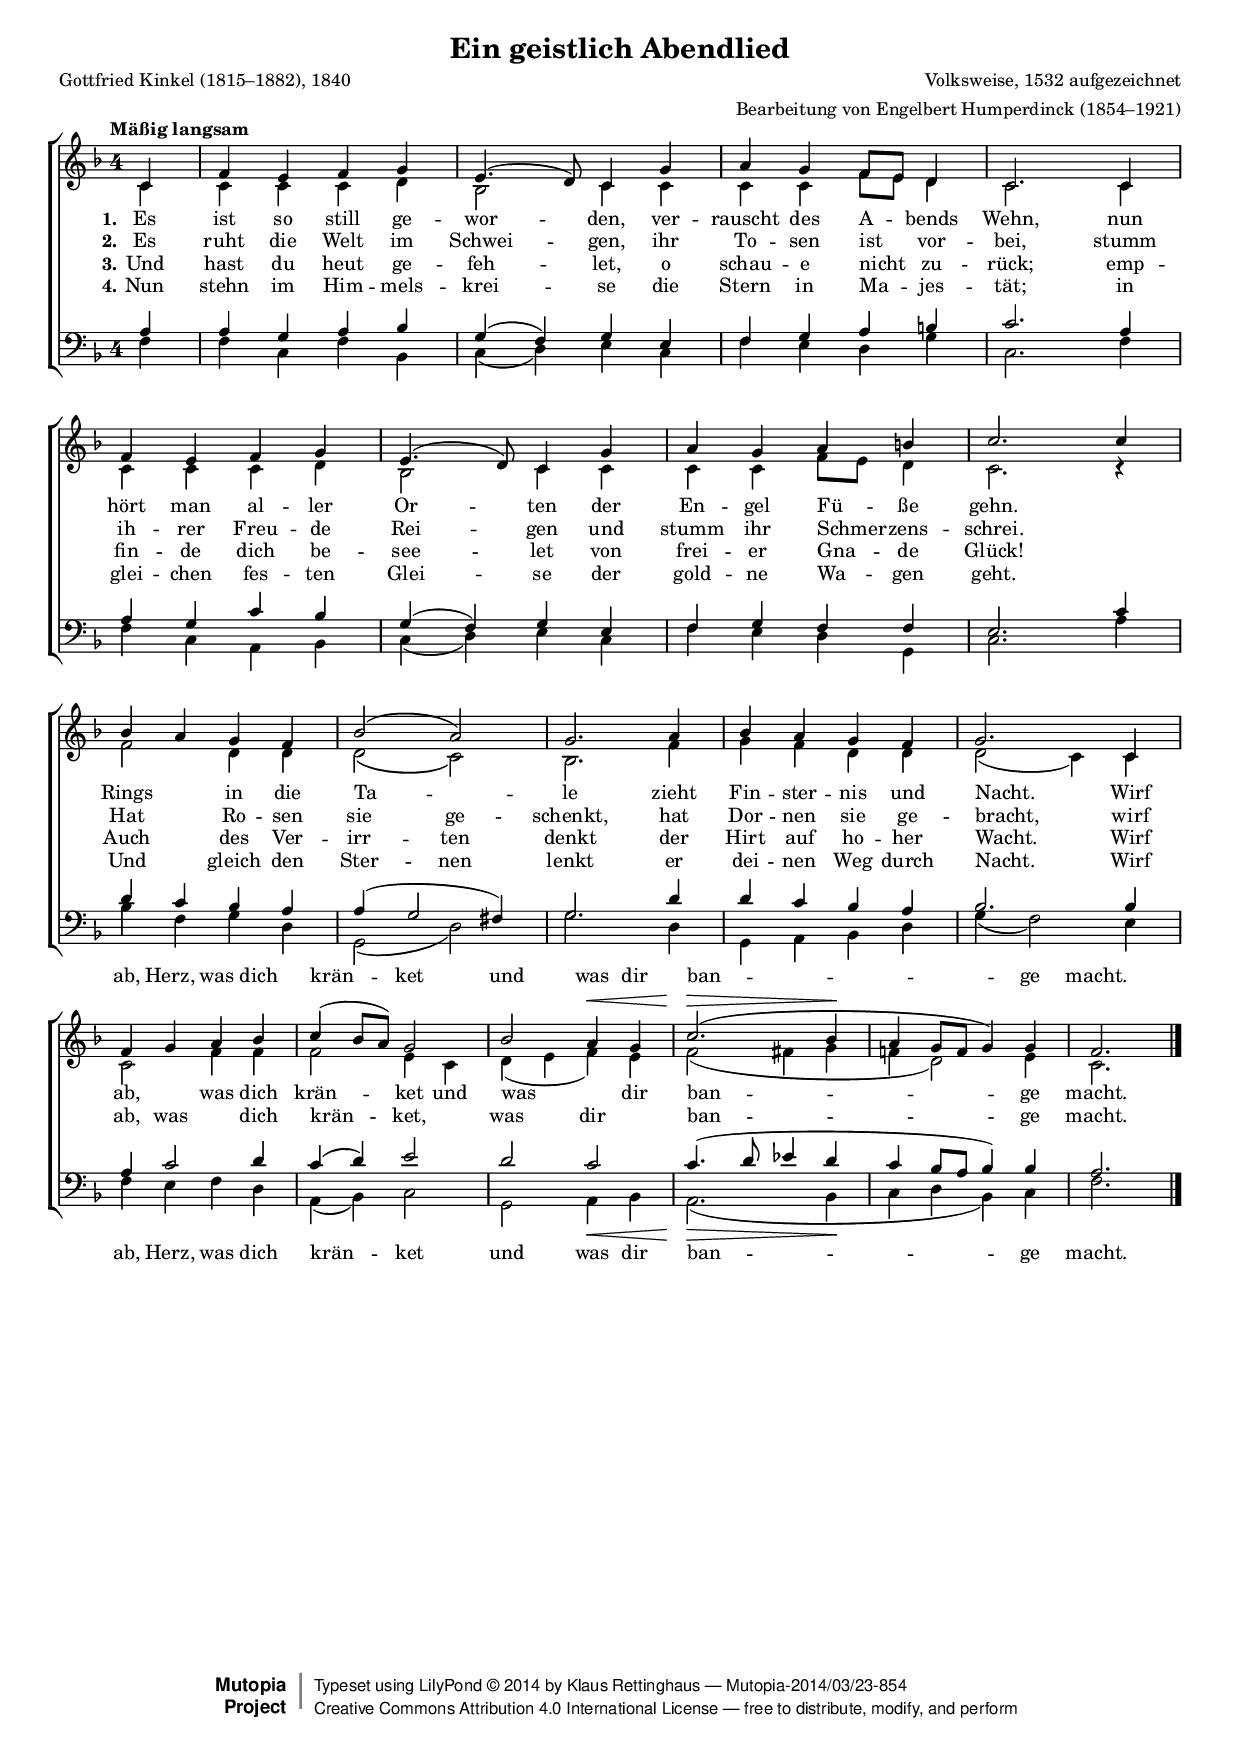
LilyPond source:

\include "deutsch.ly" 

#(set-global-staff-size 15.5) 

\version "2.18.0" 

global = { \key f \major \time 4/4 \tempo "Mäßig langsam" } 

SAbendlied = \relative f' { 
\partial 4 
c4 f e f g e4.( d8) c4 
g' a g f8[ e] d4 c2. 
c4 \break f e f g e4.( d8) c4 
g' a g a h c2. 
c4 \break b a g f b2( a) g2. 
a4 b a g f g2. 
c,4 \break f g a b c( b8[ a]) g2 
b a4\< g c2.(\> b4\! a g8[ f] g4) g f2. 
\bar "|." 
} 

AAbendlied = \relative f' { 
\partial 4
c4 c c c d b2 c4 
c c c f8[ e] d4 c2. 
c4 c c c d b2 c4 
c c c f8[ e] d4 c2. 
r4 f2 d4 d d2\( c\) b2. 
f'4 g f d d d2( c4) 
c c2 f4 f f2 e4 
c d( e f) e f2( fis4 g f! d2) e4 c2. 
} 

TAbendlied = \relative f { 
\partial 4
a4 a g a b g( f) g  
e f g a h c2. 
a4 a g c b g( f) g 
e f g f f e2. 
c'4 d c b a a( g2 fis4) g2. 
d'4 d c b a b2. 
b4 a c2 d4 c( d) e2 
d c c4.( d8 es4 d c b8[ a] b4) b a2. 
} 

BAbendlied = \relative f { 
\partial 4
f4 f c f b, c( d) e 
c f e d g c,2. 
f4 f c a b c( d) e 
c f e d g, c2. 
a'4 b f g d g,2( d') g2. 
d4 g, a b d g( f2) 
e4 f e f d a( b) c2 
g a4\< b a2.(\> b4\! c d b) c f2. 
\bar "|." 
} 


LAbendliedA = \lyricmode { 
\set stanza = "1." 
Es ist so still ge -- wor -- den, ver -- rauscht des A -- bends Wehn, 
nun hört man al -- ler Or -- ten der En -- gel Fü -- ße gehn. 
Rings in die Ta -- _ le zieht Fin -- ster -- nis und Nacht. 
Wirf ab, was dich krän -- ket und was dir ban -- ge macht. 
} 

LAbendliedB = \lyricmode { 
\set stanza = "2." 
Es ruht die Welt im Schwei -- gen, ihr To -- sen ist vor -- bei,  
stumm ih -- rer Freu -- de Rei -- gen und stumm ihr Schmer -- zens -- schrei.
Hat Ro -- sen sie ge -- schenkt, hat Dor -- nen sie ge -- bracht, 
wirf 
} 

LAbendliedC = \lyricmode { 
\set stanza = "3." 
Und hast du heut ge -- feh -- let, o schau -- e nicht zu -- rück; 
emp -- fin -- de dich be -- see -- let von frei -- er Gna -- de Glück! 
Auch des Ver -- irr -- ten denkt der Hirt auf ho -- her Wacht. 
Wirf 
} 

LAbendliedD = \lyricmode { 
\set stanza = "4." 
Nun stehn im Him -- mels -- krei -- se die Stern in Ma -- jes -- tät; 
in glei -- chen fes -- ten Glei -- se der gold -- ne Wa -- gen geht. 
Und gleich den Ster -- nen lenkt er dei -- nen Weg durch Nacht. 
Wirf 
} 

LAbendliedSA = \lyricmode { 
\set stanza = "1." 
Es ist so still ge -- wor -- den, ver -- rauscht des A -- bends Wehn, 
nun hört man al -- ler Or -- ten der En -- gel Fü -- ße gehn. 
Rings in die Ta -- le sen -- ket sich Fin -- ster -- nis und Nacht. 
Wirf 
} 

LAbendliedSB = \lyricmode { 
\set stanza = "2." 
Es ruht die Welt im Schwei -- gen, ihr To -- sen ist vor -- bei,  
stumm ih -- rer Freu -- de Rei -- gen und stumm ihr Schmer -- zens -- schrei.
Hat Ro -- sen sie ge -- schen -- ket, hat Dor -- nen sie ge -- bracht, 
wirf 
} 

LAbendliedSC = \lyricmode { 
\set stanza = "3." 
Und hast du heut ge -- feh -- let, o schau -- e nicht zu -- rück; 
emp -- fin -- de dich be -- see -- let von frei -- er Gna -- de Glück! 
Auch des Ver -- irr -- ten den -- ket der Hirt auf ho -- her Wacht. 
Wirf 
} 

LAbendliedSD = \lyricmode { 
\set stanza = "4." 
Nun stehn im Him -- mels -- krei -- se die Stern in Ma -- jes -- tät; 
in glei -- chen fes -- ten Glei -- se der gold -- ne Wa -- gen geht. 
Und gleich den Ster -- nen lenk -- et er dei -- nen Weg durch Nacht. 
Wirf 
} 

LAbendliedXS = \lyricmode { 
\skip4 \skip4 \skip4 \skip4 \skip4 \skip4 \skip4 \skip4 \skip4 \skip4 \skip4 \skip4 \skip4 \skip4 \skip4 \skip4 \skip4 \skip4 \skip4 \skip4 \skip4 \skip4 \skip4 \skip4 \skip4 \skip4 \skip4 \skip4 \skip4 \skip4 \skip4 \skip4 \skip4 \skip4 \skip4 \skip4 \skip4 \skip4 \skip4 \skip4 
ab, Herz, was dich krän -- ket und was dir ban -- ge macht. 
} 

LAbendliedXT = \lyricmode { 
\skip4 \skip4 \skip4 \skip4 \skip4 \skip4 \skip4 \skip4 \skip4 \skip4 \skip4 \skip4 \skip4 \skip4 \skip4 \skip4 \skip4 \skip4 \skip4 \skip4 \skip4 \skip4 \skip4 \skip4 \skip4 \skip4 \skip4 \skip4 \skip4 \skip4 \skip4 \skip4 \skip4 \skip4 \skip4 \skip4 \skip4 \skip4 \skip4 \skip4 
ab, was dich krän -- ket, was dir ban -- ge macht. 
} 

%--------------------

\header { 
 kaisernumber = "166" 
 comment = "Auch in Fis oder G dur" 
 footnote = "" 
 
 title = "Ein geistlich Abendlied" 
 subtitle = "" 
 composer = "Volksweise, 1532 aufgezeichnet" 
 opus = "" 
 arranger = "Bearbeitung von Engelbert Humperdinck (1854–1921)" 
 poet = "Gottfried Kinkel (1815–1882), 1840" 
 
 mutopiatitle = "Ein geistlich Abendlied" 
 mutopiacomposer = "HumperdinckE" 
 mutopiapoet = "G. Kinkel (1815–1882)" 
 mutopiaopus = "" 
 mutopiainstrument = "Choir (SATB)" 
 date = "1910s" 
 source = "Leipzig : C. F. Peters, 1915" 
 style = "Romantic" 
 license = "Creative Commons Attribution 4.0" 
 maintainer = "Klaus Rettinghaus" 
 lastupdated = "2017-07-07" 
 
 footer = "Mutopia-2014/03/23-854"
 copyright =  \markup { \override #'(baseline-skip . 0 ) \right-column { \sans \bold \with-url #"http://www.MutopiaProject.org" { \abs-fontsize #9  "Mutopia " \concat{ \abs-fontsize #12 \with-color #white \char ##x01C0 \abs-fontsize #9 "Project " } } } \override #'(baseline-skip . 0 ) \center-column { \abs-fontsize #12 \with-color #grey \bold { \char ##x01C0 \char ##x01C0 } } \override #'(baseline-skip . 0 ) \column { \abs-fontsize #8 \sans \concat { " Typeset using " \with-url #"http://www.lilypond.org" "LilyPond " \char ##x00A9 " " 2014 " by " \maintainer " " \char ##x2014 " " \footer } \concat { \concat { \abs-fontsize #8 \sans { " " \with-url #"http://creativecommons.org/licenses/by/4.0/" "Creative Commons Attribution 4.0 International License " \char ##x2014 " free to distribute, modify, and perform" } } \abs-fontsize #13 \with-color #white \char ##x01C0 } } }
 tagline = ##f
} 

\score {
{
\context ChoirStaff 
	<< 
	\context Lyrics = SopranX 
	\context Staff = women 
	<< 
	\set Staff.midiInstrument = "voice oohs" 
	\override Staff.TimeSignature.style = #'single-digit
			\clef "G" 
			\context Voice = Sopran { \voiceOne 
				<< 
				\autoBeamOff 
				\dynamicUp 
				{ \global \SAbendlied } 
				>> } 
			\context Voice = Alt { \voiceTwo 
 				<< 
				\autoBeamOff 
				\dynamicDown 
				{ \global \AAbendlied } 
				>> } 
			>> 
	\context Lyrics = verseone 
	\context Lyrics = versetwo 
	\context Lyrics = versethree 
	\context Lyrics = versefour 
	\context Lyrics = TenorX 
	\context Staff = men 
	<< 
	\set Staff.midiInstrument = "voice oohs" 
	\override Staff.TimeSignature.style = #'single-digit
			\clef "F" 
			\context Voice = Tenor { \voiceOne 
				<< 
				\autoBeamOff 
				\dynamicUp 
				{ \global \TAbendlied } 
				>> } 
			\context Voice = Bass { \voiceTwo 
				<< 
				\autoBeamOff 
				\dynamicDown 
				{ \global \BAbendlied } 
				>> } 
		>>
	\context Lyrics = BassX  

	\context Lyrics = SopranX \lyricsto Sopran \LAbendliedXS 
	\context Lyrics = verseone \lyricsto Alt \LAbendliedA 
	\context Lyrics = versetwo \lyricsto Alt \LAbendliedB 
	\context Lyrics = versethree \lyricsto Alt \LAbendliedC 
	\context Lyrics = versefour \lyricsto Alt \LAbendliedD 
	\context Lyrics = TenorX \lyricsto Tenor \LAbendliedXT 
	\context Lyrics = BassX \lyricsto Bass \LAbendliedXS 
	>>
}

\layout {
indent = 0.0\cm
\context {\Score 
\remove "Bar_number_engraver"
\override DynamicTextSpanner.style = #'none 
\override BreathingSign.text = #(make-musicglyph-markup "scripts.rvarcomma") 
}
\context {\Staff 
\override VerticalAxisGroup.minimum-Y-extent = #'(-1 . 1) 
}
}

\midi {
\tempo 4=96
}

}
